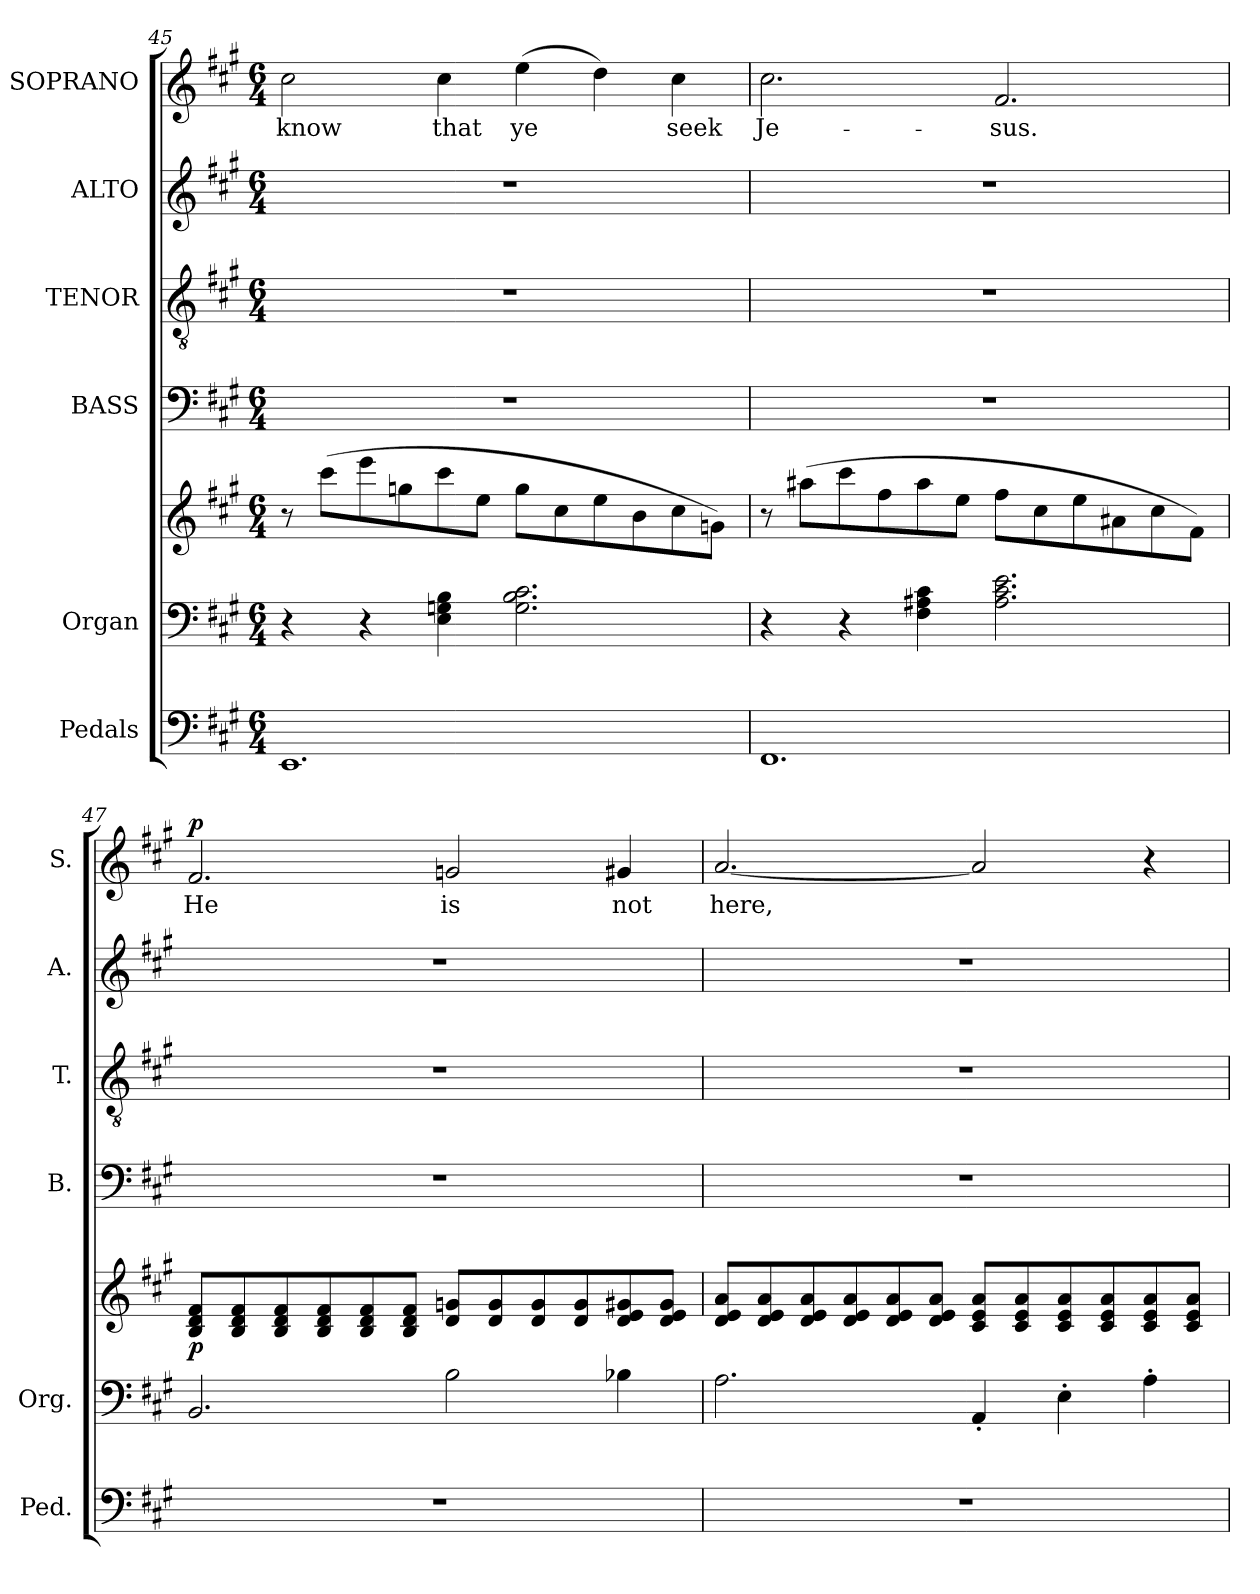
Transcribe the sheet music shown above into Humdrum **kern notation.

**kern	**kern	**kern	**dynam	**kern	**kern	**kern	**kern	**text	**dynam
*part6	*part5	*part5	*part5	*part4	*part3	*part2	*part1	*part1	*part1
*staff7	*staff6	*staff5	*staff5/6	*staff4	*staff3	*staff2	*staff1	*staff1	*staff1
*I"Pedals	*I"Organ	*	*	*I"BASS	*I"TENOR	*I"ALTO	*I"SOPRANO	*	*
*I'Ped.	*I'Org.	*	*	*I'B.	*I'T.	*I'A.	*I'S.	*	*
*clefF4	*clefF4	*clefG2	*	*clefF4	*clefGv2	*clefG2	*clefG2	*	*
*	*	*	*	*	*ITrd7c12	*	*	*	*
*k[f#c#g#]	*k[f#c#g#]	*k[f#c#g#]	*	*k[f#c#g#]	*k[f#c#g#]	*k[f#c#g#]	*k[f#c#g#]	*	*
*A:	*A:	*A:	*	*A:	*A:	*A:	*A:	*	*
*M6/4	*M6/4	*M6/4	*	*M6/4	*M6/4	*M6/4	*M6/4	*	*
=45	=45	=45	=45	=45	=45	=45	=45	=45	=45
!	!	!	!	!LO:N:vis=1	!LO:N:vis=1	!LO:N:vis=1	!	!	!
!	!	!	!	!	!	!	!	!LO:LY:b:color=#000000	!
1.EEi	4r	8r	.	1.r	1.r	1.r	2cc#i\	know	.
.	.	(8ccc#i\L	.	.	.	.	.	.	.
.	4r	8eeei\	.	.	.	.	.	.	.
.	.	8ggni\	.	.	.	.	.	.	.
!	!	!	!	!	!	!	!	!LO:LY:b:color=#000000	!
.	4Ei\ 4Gni 4Bi	8ccc#i\	.	.	.	.	4cc#i\	that	.
.	.	8eei\J	.	.	.	.	.	.	.
!	!	!	!	!	!	!	!	!LO:LY:b:color=#000000	!
.	2.Gi\ 2.Bi 2.c#i	8ggi\L	.	.	.	.	(4eei\	ye	.
.	.	8cc#i\	.	.	.	.	.	.	.
.	.	8eei\	.	.	.	.	4ddi\)	.	.
.	.	8bi\	.	.	.	.	.	.	.
!	!	!	!	!	!	!	!	!LO:LY:b:color=#000000	!
.	.	8cc#i\	.	.	.	.	4cc#i\	seek	.
.	.	8gni\J)	.	.	.	.	.	.	.
=46	=46	=46	=46	=46	=46	=46	=46	=46	=46
!	!	!	!	!LO:N:vis=1	!LO:N:vis=1	!LO:N:vis=1	!	!	!
!	!	!	!	!	!	!	!	!LO:LY:b:color=#000000	!
1.FF#i	4r	8r	.	1.r	1.r	1.r	2.cc#i\	Je-	.
.	.	(8aa#Xi\L	.	.	.	.	.	.	.
.	4r	8ccc#i\	.	.	.	.	.	.	.
.	.	8ff#i\	.	.	.	.	.	.	.
.	4F#i\ 4A#Xi 4c#i	8aa#i\	.	.	.	.	.	.	.
.	.	8eei\J	.	.	.	.	.	.	.
!	!	!	!	!	!	!	!	!LO:LY:b:color=#000000	!
.	2.A#i\ 2.c#i 2.ei	8ff#i\L	.	.	.	.	2.f#i/	-sus.	.
.	.	8cc#i\	.	.	.	.	.	.	.
.	.	8eei\	.	.	.	.	.	.	.
.	.	8a#Xi\	.	.	.	.	.	.	.
.	.	8cc#i\	.	.	.	.	.	.	.
.	.	8f#i\J)	.	.	.	.	.	.	.
!!LO:PB:g=z
=47	=47	=47	=47	=47	=47	=47	=47	=47	=47
!LO:N:vis=1	!	!	!	!LO:N:vis=1	!LO:N:vis=1	!LO:N:vis=1	!	!	!
!	!	!	!	!	!	!	!	!LO:LY:b:color=#000000	!
1.r	2.BBi/	8Bi/ 8di 8f#iL	p	1.r	1.r	1.r	2.f#i/	He	p
.	.	8Bi/ 8di 8f#i	.	.	.	.	.	.	.
.	.	8Bi/ 8di 8f#i	.	.	.	.	.	.	.
.	.	8Bi/ 8di 8f#i	.	.	.	.	.	.	.
.	.	8Bi/ 8di 8f#i	.	.	.	.	.	.	.
.	.	8Bi/ 8di 8f#iJ	.	.	.	.	.	.	.
!	!	!	!	!	!	!	!	!LO:LY:b:color=#000000	!
.	2Bi\	8di/ 8gniL	.	.	.	.	2gni/	is	.
.	.	8di/ 8gi	.	.	.	.	.	.	.
.	.	8di/ 8gi	.	.	.	.	.	.	.
.	.	8di/ 8gi	.	.	.	.	.	.	.
!	!	!	!	!	!	!	!	!LO:LY:b:color=#000000	!
.	4B-Xi\	8di/ 8ei 8g#Xi	.	.	.	.	4g#Xi/	not	.
.	.	8di/ 8ei 8g#iJ	.	.	.	.	.	.	.
=48	=48	=48	=48	=48	=48	=48	=48	=48	=48
!LO:N:vis=1	!	!	!	!LO:N:vis=1	!LO:N:vis=1	!LO:N:vis=1	!	!	!
!	!	!	!	!	!	!	!	!LO:LY:b:color=#000000	!
1.r	2.Ai\	8di/ 8ei 8aiL	.	1.r	1.r	1.r	[<2.ai/	here,	.
.	.	8di/ 8ei 8ai	.	.	.	.	.	.	.
.	.	8di/ 8ei 8ai	.	.	.	.	.	.	.
.	.	8di/ 8ei 8ai	.	.	.	.	.	.	.
.	.	8di/ 8ei 8ai	.	.	.	.	.	.	.
.	.	8di/ 8ei 8aiJ	.	.	.	.	.	.	.
.	4AA'i/	8c#i/ 8ei 8aiL	.	.	.	.	2ai/]	.	.
.	.	8c#i/ 8ei 8ai	.	.	.	.	.	.	.
.	4E'i\	8c#i/ 8ei 8ai	.	.	.	.	.	.	.
.	.	8c#i/ 8ei 8ai	.	.	.	.	.	.	.
.	4A'i\	8c#i/ 8ei 8ai	.	.	.	.	4r	.	.
.	.	8c#i/ 8ei 8aiJ	.	.	.	.	.	.	.
=	=	=	=	=	=	=	=	=	=
*-	*-	*-	*-	*-	*-	*-	*-	*-	*-
